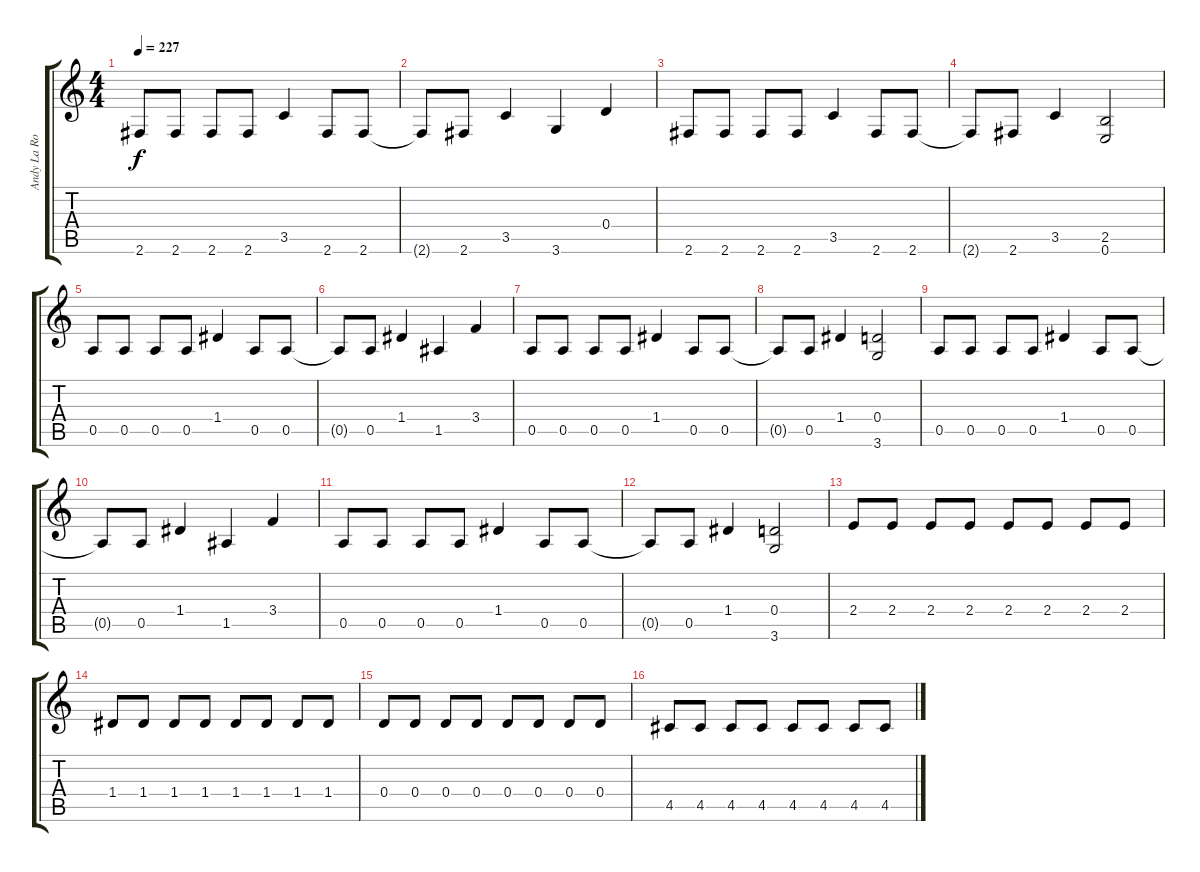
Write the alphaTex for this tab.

\track ("Andy La Rocque" "Andy La Ro") {instrument distortionguitar}
\staff {score tabs}
\tuning (E4 B3 G3 D3 A2 E2) {hide}
\ts (4 4)
\tempo 227
\clef g2
\ks c
2.6.8{dy f} 2.6.8 2.6.8 2.6.8 3.5.4 2.6.8 2.6.8 |
2.6{t}.8 2.6.8 3.5.4 3.6.4 0.4.4 |
2.6.8 2.6.8 2.6.8 2.6.8 3.5.4 2.6.8 2.6.8 |
2.6{t}.8 2.6.8 3.5.4 (2.5 0.6).2 |
0.5.8 0.5.8 0.5.8 0.5.8 1.4.4 0.5.8 0.5.8 |
0.5{t}.8 0.5.8 1.4.4 1.5.4 3.4.4 |
0.5.8 0.5.8 0.5.8 0.5.8 1.4.4 0.5.8 0.5.8 |
0.5{t}.8 0.5.8 1.4.4 (0.4 3.6).2 |
0.5.8 0.5.8 0.5.8 0.5.8 1.4.4 0.5.8 0.5.8 |
0.5{t}.8 0.5.8 1.4.4 1.5.4 3.4.4 |
0.5.8 0.5.8 0.5.8 0.5.8 1.4.4 0.5.8 0.5.8 |
0.5{t}.8 0.5.8 1.4.4 (0.4 3.6).2 |
2.4.8 2.4.8 2.4.8 2.4.8 2.4.8 2.4.8 2.4.8 2.4.8 |
1.4.8 1.4.8 1.4.8 1.4.8 1.4.8 1.4.8 1.4.8 1.4.8 |
0.4.8 0.4.8 0.4.8 0.4.8 0.4.8 0.4.8 0.4.8 0.4.8 |
4.5.8 4.5.8 4.5.8 4.5.8 4.5.8 4.5.8 4.5.8 4.5.8
